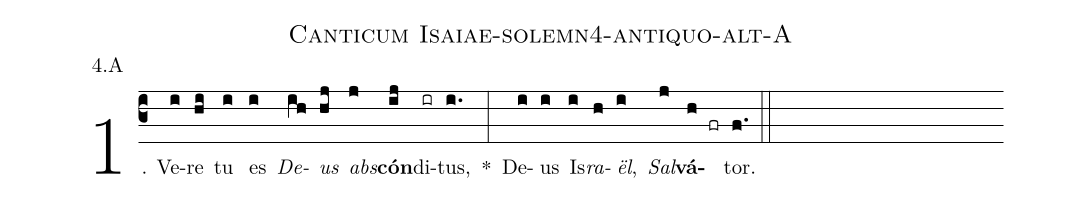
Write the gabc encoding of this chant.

name: Canticum Isaiae-solemn4-antiquo-alt-A;
annotation: 4.A;
%%
(c3)1. Ve(i)re(hi) tu(i) es(i) <i>De</i>(ih)<i>us</i>(hj) <i>abs</i>(j)<b>cón</b>(ij)di(ir)tus,(i.) *(:) De(i)us(i) Is(i)<i>ra</i>(h)<i>ël</i>,(i) <i>Sal</i>(j)<b>vá</b>(h fr)tor.(f.) (::)
